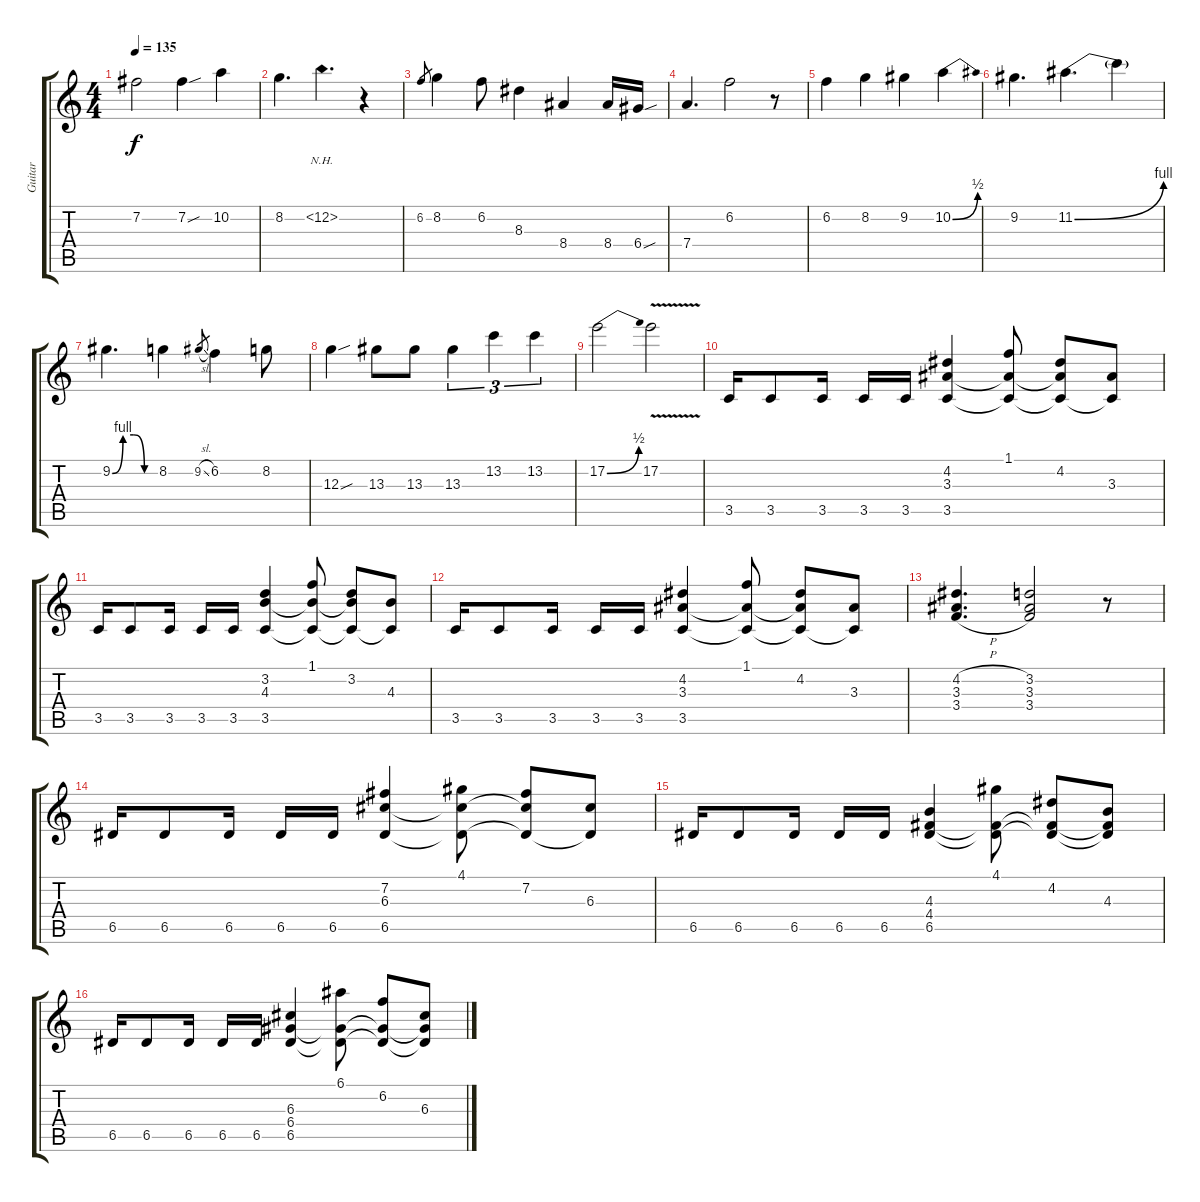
\track ("Guitar" "Guitar") {instrument distortionguitar}
\staff {score tabs}
\tuning (E4 B3 G3 D3 A2 E2) {hide}
\ts (4 4)
\tempo 135
\clef g2
\ks c
7.2.2{dy f} 7.2{sou}.4 10.2.4 |
8.2.4{d} 20.2{nh}.4{d} r.4 |
6.2.8{gr} 8.2.4 6.2.8 8.3.4 8.4.4 8.4.16 6.4{sou}.16 |
7.4.4{d} 6.2.2 r.8 |
6.2.4 8.2.4 9.2.4 10.2{be (bend 0 0 60 2)}.4 |
9.2.4{d} 11.2{be (bend 0 0 60 4)}.4{d} 11.2{t}.4 |
9.2{be (custom 0 0 15 4 30 4 45 0 60 0)}.4{d} 8.2.4 9.2{sl}.8{gr} 6.2.4 8.2.8 |
12.3{sou}.4 13.3.8 13.3.8 13.3.4{tu (3 2)} 13.2.4{tu (3 2)} 13.2.4{tu (3 2)} |
17.2{be (bend 0 0 60 2)}.2 17.2{v}.2 |
3.5.16 3.5.8 3.5.16 3.5.16 3.5.16 (4.2 3.3 3.5).4 (1.1 3.3{t} 3.5{t}).8 (4.2 3.3{t} 3.5{t}).8 (3.3 3.5{t}).8 |
3.5.16 3.5.8 3.5.16 3.5.16 3.5.16 (3.2 4.3 3.5).4 (1.1 4.3{t} 3.5{t}).8 (3.2 4.3{t} 3.5{t}).8 (4.3 3.5{t}).8 |
3.5.16 3.5.8 3.5.16 3.5.16 3.5.16 (4.2 3.3 3.5).4 (1.1 3.3{t} 3.5{t}).8 (4.2 3.3{t} 3.5{t}).8 (3.3 3.5{t}).8 |
(4.2{h} 3.3{h} 3.4{h}).4{d} (3.2 3.3 3.4).2 r.8 |
6.5.16 6.5.8 6.5.16 6.5.16 6.5.16 (7.2 6.3 6.5).4 (4.1 6.3{t} 6.5{t}).8 (7.2 6.3{t} 6.5{t}).8 (6.3 6.5{t}).8 |
6.5.16 6.5.8 6.5.16 6.5.16 6.5.16 (4.3 4.4 6.5).4 (4.1 4.4{t} 6.5{t}).8 (4.2 4.4{t} 6.5{t}).8 (4.3 4.4{t} 6.5{t}).8 |
6.5.16 6.5.8 6.5.16 6.5.16 6.5.16 (6.3 6.4 6.5).4 (6.1 6.4{t} 6.5{t}).8 (6.2 6.4{t} 6.5{t}).8 (6.3 6.4{t} 6.5{t}).8
